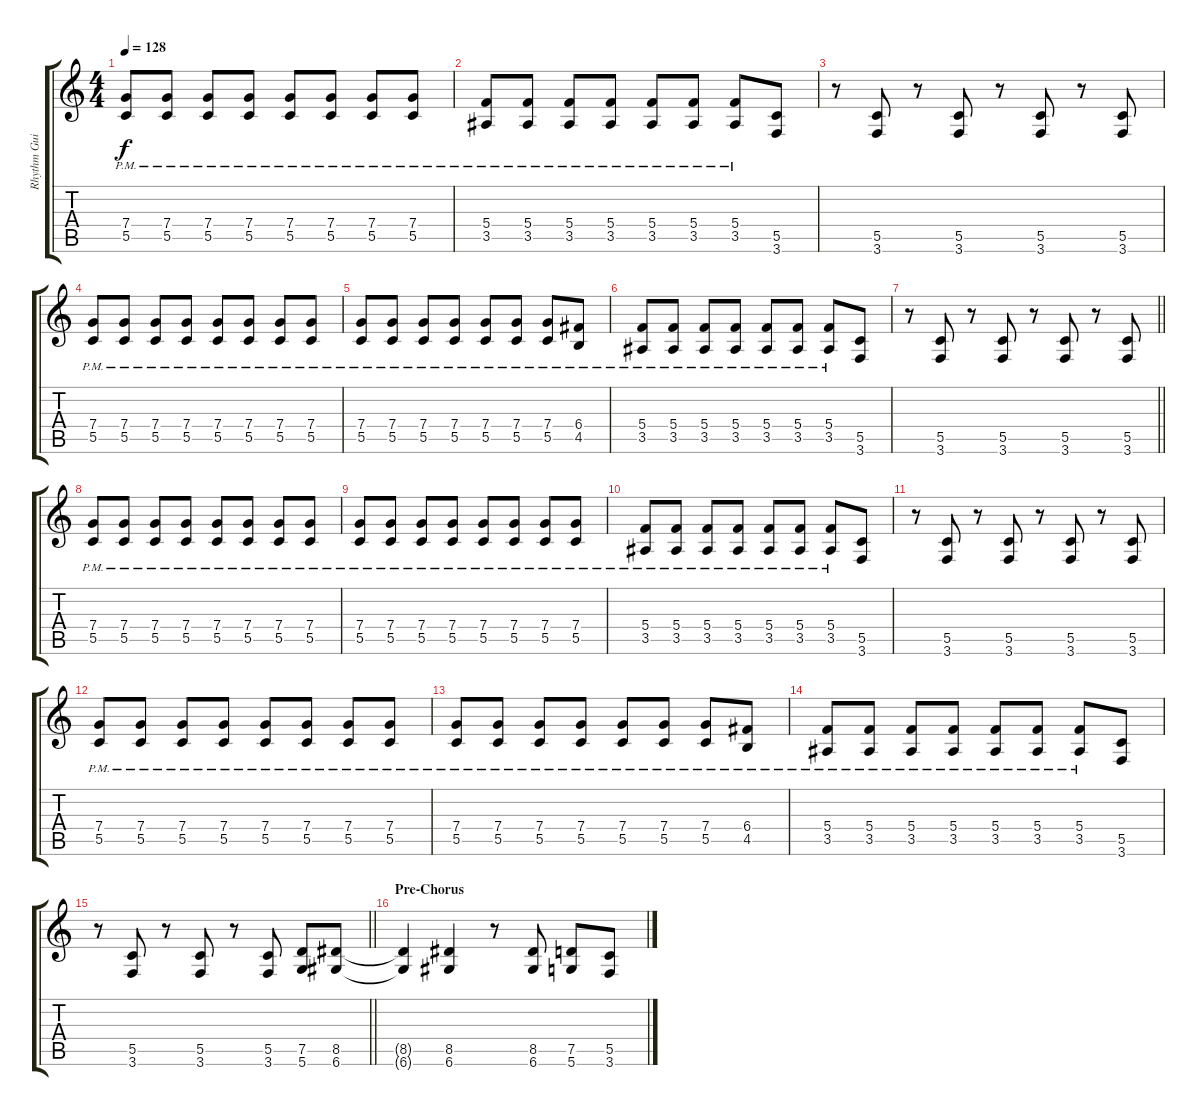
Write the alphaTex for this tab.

\track ("Rhythm Guitar 2" "Rhythm Gui") {instrument distortionguitar}
\staff {score tabs}
\tuning (D4 A3 F3 C3 G2 D2) {hide}
\ts (4 4)
\tempo 128
\clef g2
\ks c
(7.4{pm} 5.5{pm}).8{dy f} (7.4{pm} 5.5{pm}).8 (7.4{pm} 5.5{pm}).8 (7.4{pm} 5.5{pm}).8 (7.4{pm} 5.5{pm}).8 (7.4{pm} 5.5{pm}).8 (7.4{pm} 5.5{pm}).8 (7.4{pm} 5.5{pm}).8 |
(5.4{pm} 3.5{pm}).8 (5.4{pm} 3.5{pm}).8 (5.4{pm} 3.5{pm}).8 (5.4{pm} 3.5{pm}).8 (5.4{pm} 3.5{pm}).8 (5.4{pm} 3.5{pm}).8 (5.4{pm} 3.5{pm}).8 (5.5 3.6).8 |
r.8 (5.5 3.6).8 r.8 (5.5 3.6).8 r.8 (5.5 3.6).8 r.8 (5.5 3.6).8 |
(7.4{pm} 5.5{pm}).8 (7.4{pm} 5.5{pm}).8 (7.4{pm} 5.5{pm}).8 (7.4{pm} 5.5{pm}).8 (7.4{pm} 5.5{pm}).8 (7.4{pm} 5.5{pm}).8 (7.4{pm} 5.5{pm}).8 (7.4{pm} 5.5{pm}).8 |
(7.4{pm} 5.5{pm}).8 (7.4{pm} 5.5{pm}).8 (7.4{pm} 5.5{pm}).8 (7.4{pm} 5.5{pm}).8 (7.4{pm} 5.5{pm}).8 (7.4{pm} 5.5{pm}).8 (7.4{pm} 5.5{pm}).8 (6.4{pm} 4.5{pm}).8 |
(5.4{pm} 3.5{pm}).8 (5.4{pm} 3.5{pm}).8 (5.4{pm} 3.5{pm}).8 (5.4{pm} 3.5{pm}).8 (5.4{pm} 3.5{pm}).8 (5.4{pm} 3.5{pm}).8 (5.4{pm} 3.5{pm}).8 (5.5 3.6).8 |
\barLineRight lightlight
r.8 (5.5 3.6).8 r.8 (5.5 3.6).8 r.8 (5.5 3.6).8 r.8 (5.5 3.6).8 |
(7.4{pm} 5.5{pm}).8 (7.4{pm} 5.5{pm}).8 (7.4{pm} 5.5{pm}).8 (7.4{pm} 5.5{pm}).8 (7.4{pm} 5.5{pm}).8 (7.4{pm} 5.5{pm}).8 (7.4{pm} 5.5{pm}).8 (7.4{pm} 5.5{pm}).8 |
(7.4{pm} 5.5{pm}).8 (7.4{pm} 5.5{pm}).8 (7.4{pm} 5.5{pm}).8 (7.4{pm} 5.5{pm}).8 (7.4{pm} 5.5{pm}).8 (7.4{pm} 5.5{pm}).8 (7.4{pm} 5.5{pm}).8 (7.4{pm} 5.5{pm}).8 |
(5.4{pm} 3.5{pm}).8 (5.4{pm} 3.5{pm}).8 (5.4{pm} 3.5{pm}).8 (5.4{pm} 3.5{pm}).8 (5.4{pm} 3.5{pm}).8 (5.4{pm} 3.5{pm}).8 (5.4{pm} 3.5{pm}).8 (5.5 3.6).8 |
r.8 (5.5 3.6).8 r.8 (5.5 3.6).8 r.8 (5.5 3.6).8 r.8 (5.5 3.6).8 |
(7.4{pm} 5.5{pm}).8 (7.4{pm} 5.5{pm}).8 (7.4{pm} 5.5{pm}).8 (7.4{pm} 5.5{pm}).8 (7.4{pm} 5.5{pm}).8 (7.4{pm} 5.5{pm}).8 (7.4{pm} 5.5{pm}).8 (7.4{pm} 5.5{pm}).8 |
(7.4{pm} 5.5{pm}).8 (7.4{pm} 5.5{pm}).8 (7.4{pm} 5.5{pm}).8 (7.4{pm} 5.5{pm}).8 (7.4{pm} 5.5{pm}).8 (7.4{pm} 5.5{pm}).8 (7.4{pm} 5.5{pm}).8 (6.4{pm} 4.5{pm}).8 |
(5.4{pm} 3.5{pm}).8 (5.4{pm} 3.5{pm}).8 (5.4{pm} 3.5{pm}).8 (5.4{pm} 3.5{pm}).8 (5.4{pm} 3.5{pm}).8 (5.4{pm} 3.5{pm}).8 (5.4{pm} 3.5{pm}).8 (5.5 3.6).8 |
\barLineRight lightlight
r.8 (5.5 3.6).8 r.8 (5.5 3.6).8 r.8 (5.5 3.6).8 (7.5 5.6).8 (8.5 6.6).8 |
\section ("" "Pre-Chorus")
(8.5{t} 6.6{t}).4 (8.5 6.6).4 r.8 (8.5 6.6).8 (7.5 5.6).8 (5.5 3.6).8
